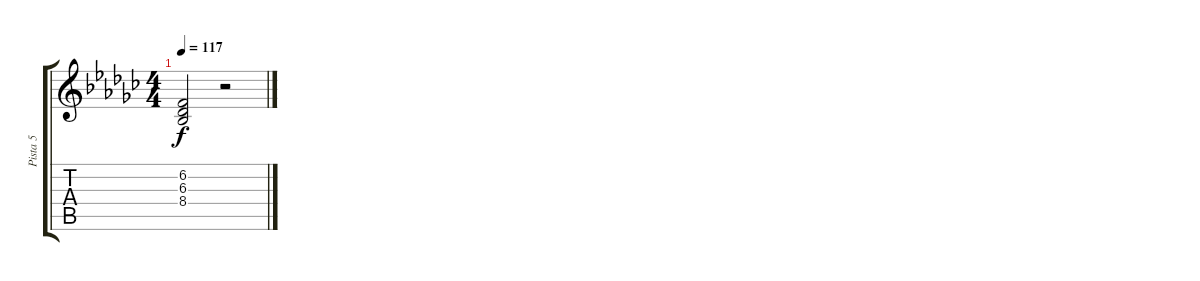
\track ("Pista 5" "Pista 5") {instrument pad7halo}
\staff {score tabs}
\tuning (E4 B3 G3 D3 A2 E2) {hide}
\ts (4 4)
\tempo 117
\clef g2
\ks ebminor
(6.2{t} 6.3{t} 8.4{t}).2{dy f} r.2
